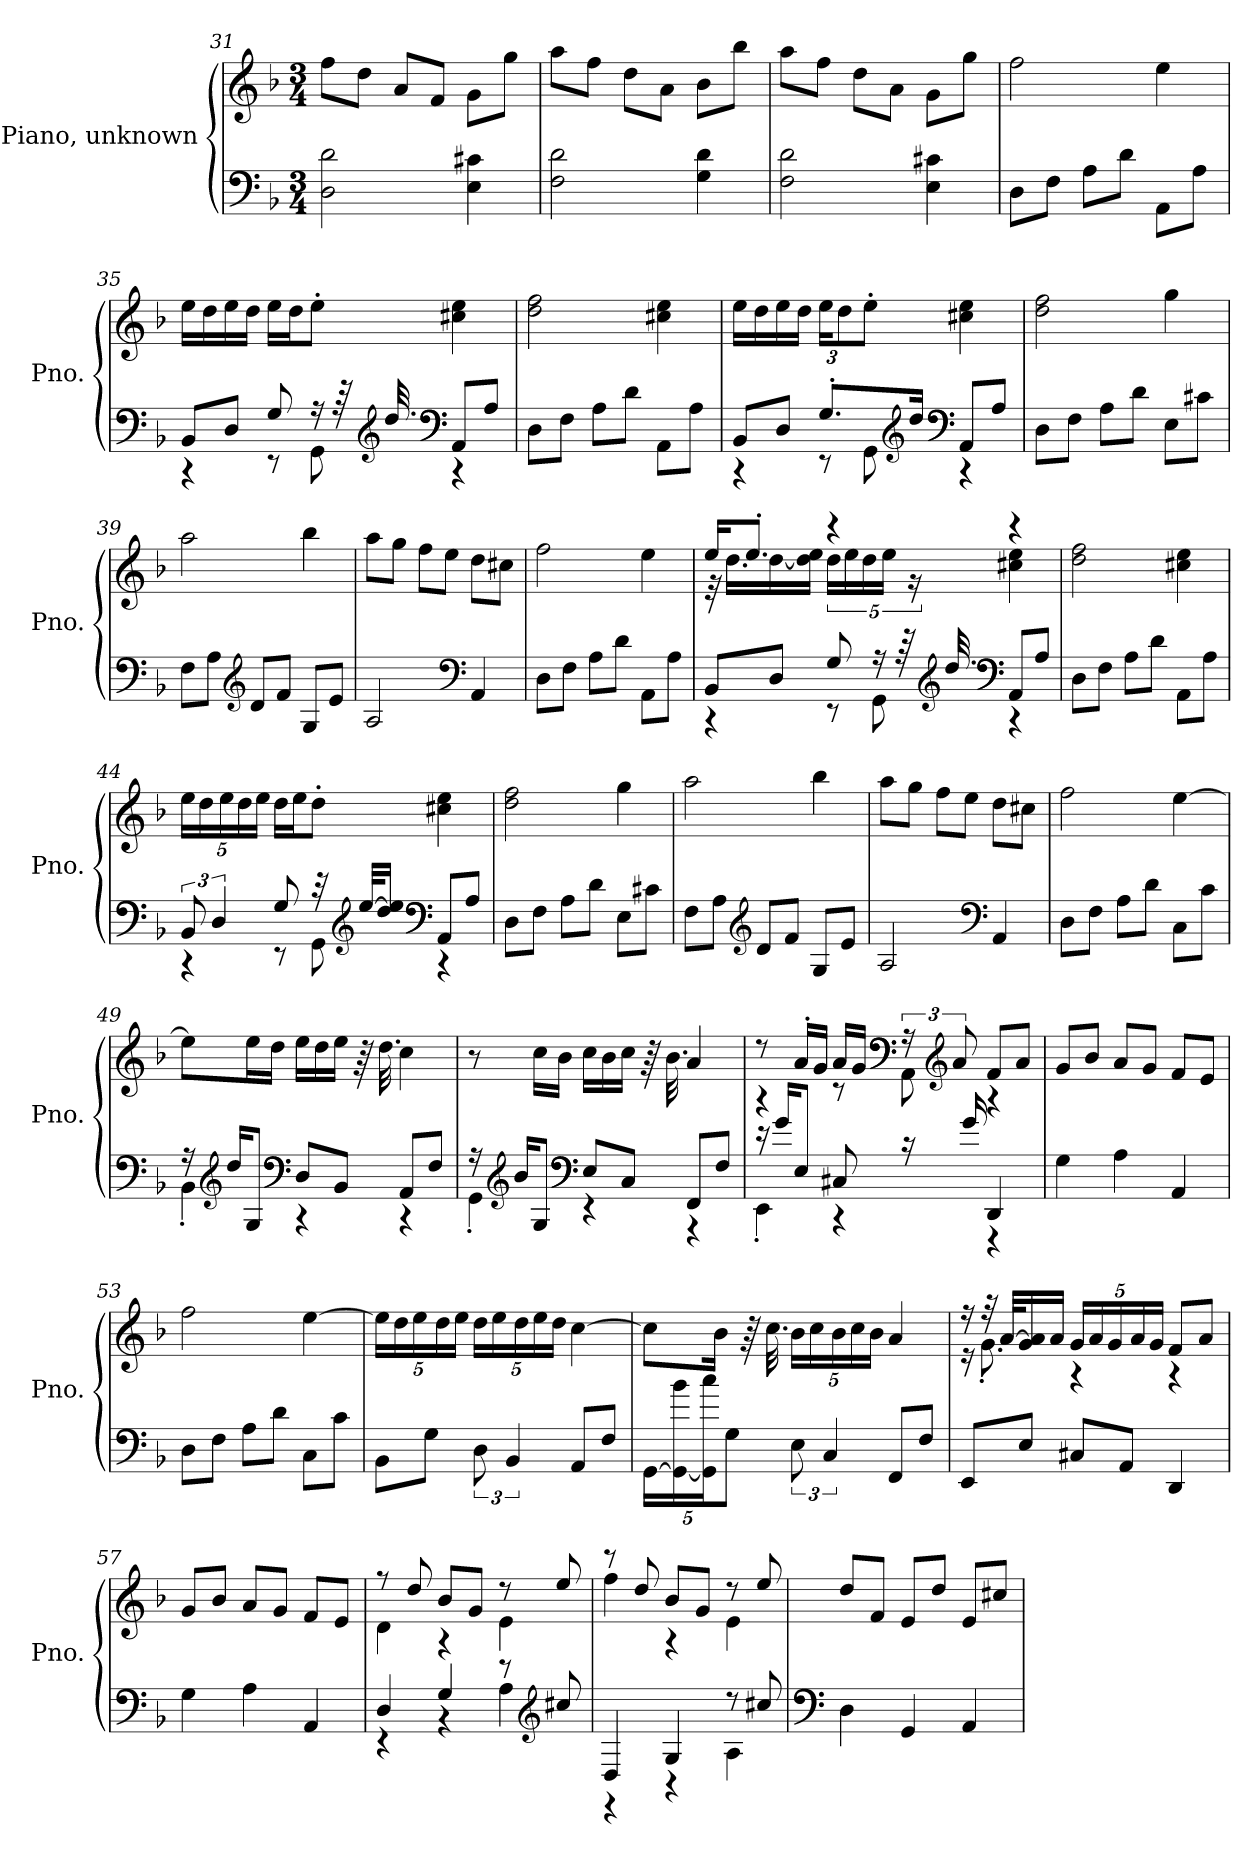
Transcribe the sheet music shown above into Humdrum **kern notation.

**kern	**kern
*part1	*part1
*staff2	*staff1
*I"Piano, unknown	*
*I'Pno.	*
!!LO:PB:g=z
*clefF4	*clefG2
*k[b-]	*k[b-]
*M3/4	*M3/4
=31	=31
2D\ 2d\	8ff\L
.	8dd\J
.	8a/L
.	8f/J
4E\ 4c#X\	8g\L
.	8gg\J
=32	=32
2F\ 2d\	8aa\L
.	8ff\J
.	8dd\L
.	8a\J
4G\ 4d\	8b-\L
.	8bb-\J
=33	=33
2F\ 2d\	8aa\L
.	8ff\J
.	8dd\L
.	8a\J
4E\ 4c#X\	8g\L
.	8gg\J
=34	=34
8D\L	2ff\
8F\J	.
8A\L	.
8d\J	.
8AA\L	4ee\
8A\J	.
=35	=35
*^	*
8BB-/L	4r	16ee\LL
.	.	16dd\
8D/J	.	16ee\
.	.	16dd\JJ
8G/	8r	16ee\LL
.	.	16dd\J
16r	8GG\	8ee'\J
64r	.	.
*clefG2	*	*
32.dd/	.	.
*clefF4	*	*
8AA/L	4r	4cc#X\ 4ee\
8A/J	.	.
*v	*v	*
!!LO:LB:g=z
=36	=36
8D\L	2dd\ 2ff\
8F\J	.
8A\L	.
8d\J	.
8AA\L	4cc#X\ 4ee\
8A\J	.
=37	=37
*^	*
8BB-/L	4r	16ee\LL
.	.	16dd\
8D/J	.	16ee\
.	.	16dd\JJ
*	*	*Xbrackettup
8.G'/L	8r	24ee\KL
.	.	12dd\
.	8GG\	8ee'\J
*clefG2	*	*
16dd/Jk	.	.
*clefF4	*	*
8AA/L	4r	4cc#X\ 4ee\
8A/J	.	.
*v	*v	*
=38	=38
8D\L	2dd\ 2ff\
8F\J	.
8A\L	.
8d\J	.
8E\L	4gg\
8c#X\J	.
=39	=39
8F\L	2aa\
8A\J	.
*clefG2	*
8d/L	.
8f/J	.
8G/L	4bb-\
8e/J	.
=40	=40
2A/	8aa\L
.	8gg\J
.	8ff\L
.	8ee\J
*clefF4	*
4AA/	8dd\L
.	8cc#X\J
!!LO:LB:g=z
=41	=41
8D\L	2ff\
8F\J	.
8A\L	.
8d\J	.
8AA\L	4ee\
8A\J	.
=42	=42
*^	*^
8BB-/L	4r	16ee/KL	32r
.	.	.	16.dd\LL
.	.	8.ee'/J	.
8D/J	.	.	[16dd\
.	.	.	16dd\] 16ee\JJ
*	*	*	*brackettup
8G/	8r	4r	20dd\LL
.	.	.	20ee\
.	.	.	20dd\
16r	8GG\	.	.
.	.	.	20ee\JJ
64r	.	.	.
.	.	.	20r
*clefG2	*	*	*
32.dd/	.	.	.
*clefF4	*	*	*
8AA/L	4r	4r	4cc#X\ 4ee\
8A/J	.	.	.
*v	*v	*	*
*	*v	*v
=43	=43
8D\L	2dd\ 2ff\
8F\J	.
8A\L	.
8d\J	.
8AA\L	4cc#X\ 4ee\
8A\J	.
!!LO:LB:g=z
=44	=44
*^	*
*	*	*Xbrackettup
12BB-/	4r	20ee\LL
.	.	20dd\
6D/	.	.
.	.	20ee\
.	.	20dd\
.	.	20ee\JJ
8G/	8r	16dd\LL
.	.	16ee\J
32r	8GG\	8dd'\J
*clefG2	*	*
[32ee/KLL	.	.
16dd/ 16ee/]JJ	.	.
*clefF4	*	*
8AA/L	4r	4cc#X\ 4ee\
8A/J	.	.
*v	*v	*
=45	=45
8D\L	2dd\ 2ff\
8F\J	.
8A\L	.
8d\J	.
8E\L	4gg\
8c#X\J	.
=46	=46
8F\L	2aa\
8A\J	.
*clefG2	*
8d/L	.
8f/J	.
8G/L	4bb-\
8e/J	.
=47	=47
2A/	8aa\L
.	8gg\J
.	8ff\L
.	8ee\J
*clefF4	*
4AA/	8dd\L
.	8cc#X\J
!!LO:LB:g=z
=48	=48
8D\L	2ff\
8F\J	.
8A\L	.
8d\J	.
8C\L	[4ee\
8c\J	.
=49	=49
*^	*
16r	4BB-'\	8ee\L]
*clefG2	*	*
16dd/KL	.	.
8G/J	.	16ee\L
.	.	16dd\JJ
*clefF4	*	*
8D/L	4r	16ee\LL
.	.	16dd\
8BB-/J	.	16ee\JJ
.	.	64r
.	.	32.dd\
8AA/L	4r	4cc\
8F/J	.	.
=50	=50	=50
16r	4GG'\	8r
*clefG2	*	*
16b-/KL	.	.
8G/J	.	16cc\LL
.	.	16b-\JJ
*clefF4	*	*
8E/L	4r	16cc\LL
.	.	16b-\
8C/J	.	16cc\JJ
.	.	64r
.	.	32.b-\
8FF/L	4r	4a/
8F/J	.	.
!!LO:LB:g=z
=51	=51	=51
*	*	*^
16r	4EE'\	8r	4r
16g/KL	.	.	.
8E/J	.	16a'/LL	.
.	.	16g/JJ	.
8C#X/	4r	16a/LL	8r
.	.	16g/JJ	.
*	*	*clefF4	*
*	*	*brackettup	*
16r	.	24r	8AA\
*	*	*clefG2	*
.	.	12a/	.
16g/	.	.	.
4DD/	4r	8f/L	4r
.	.	8a/J	.
*v	*v	*	*
*	*v	*v
=52	=52
4G\	8g/L
.	8b-/J
4A\	8a/L
.	8g/J
4AA/	8f/L
.	8e/J
=53	=53
8D\L	2ff\
8F\J	.
8A\L	.
8d\J	.
8C\L	[4ee\
8c\J	.
=54	=54
*	*Xbrackettup
8BB-\L	20ee\LL]
.	20dd\
.	20ee\
8G\J	.
.	20dd\
.	20ee\JJ
12D\	20dd\LL
.	20ee\
6BB-/	.
.	20dd\
.	20ee\
.	20dd\JJ
8AA/L	[4cc\
8F/J	.
!!LO:PB:g=z
=55	=55
*Xbrackettup	*
[20GG\LL	8cc\L]
20GG\_ 20b-\	.
20GG\] 20cc\J	.
.	16b-\Jk
10G\J	.
.	64r
.	32.cc\
*brackettup	*
12E\	20b-\LL
.	20cc\
6C/	.
.	20b-\
.	20cc\
.	20b-\JJ
8FF/L	4a/
8F/J	.
=56	=56
*	*^
8EE/L	16r	16r
.	32r	8.g'\
.	[32a/KLL	.
8E/J	16g/ 16a/]	.
.	16a/JJ	.
8C#X/L	20g/LL	4r
.	20a/	.
.	20g/	.
8AA/J	.	.
.	20a/	.
.	20g/JJ	.
4DD/	8f/L	4r
.	8a/J	.
*	*v	*v
=57	=57
4G\	8g/L
.	8b-/J
4A\	8a/L
.	8g/J
4AA/	8f/L
.	8e/J
=58	=58
*^	*^
4D/	4r	8r	4d\
.	.	8dd/	.
4G/	4r	8b-/L	4r
.	.	8g/J	.
8r	4A\	8r	4e\
*clefG2	*	*	*
8cc#X/	.	8ee/	.
!!LO:LB:g=z	!!
=59	=59	=59	=59
4D/	4r	8r	4ff\
.	.	8dd/	.
4G/	4r	8b-/L	4r
.	.	8g/J	.
8r	4A\	8r	4e\
8cc#X/	.	8ee/	.
*v	*v	*	*
*	*v	*v
=60	=60
*clefF4	*
4D\	8dd/L
.	8f/J
4GG/	8e/L
.	8dd/J
4AA/	8e/L
.	8cc#X/J
=	=
*-	*-
